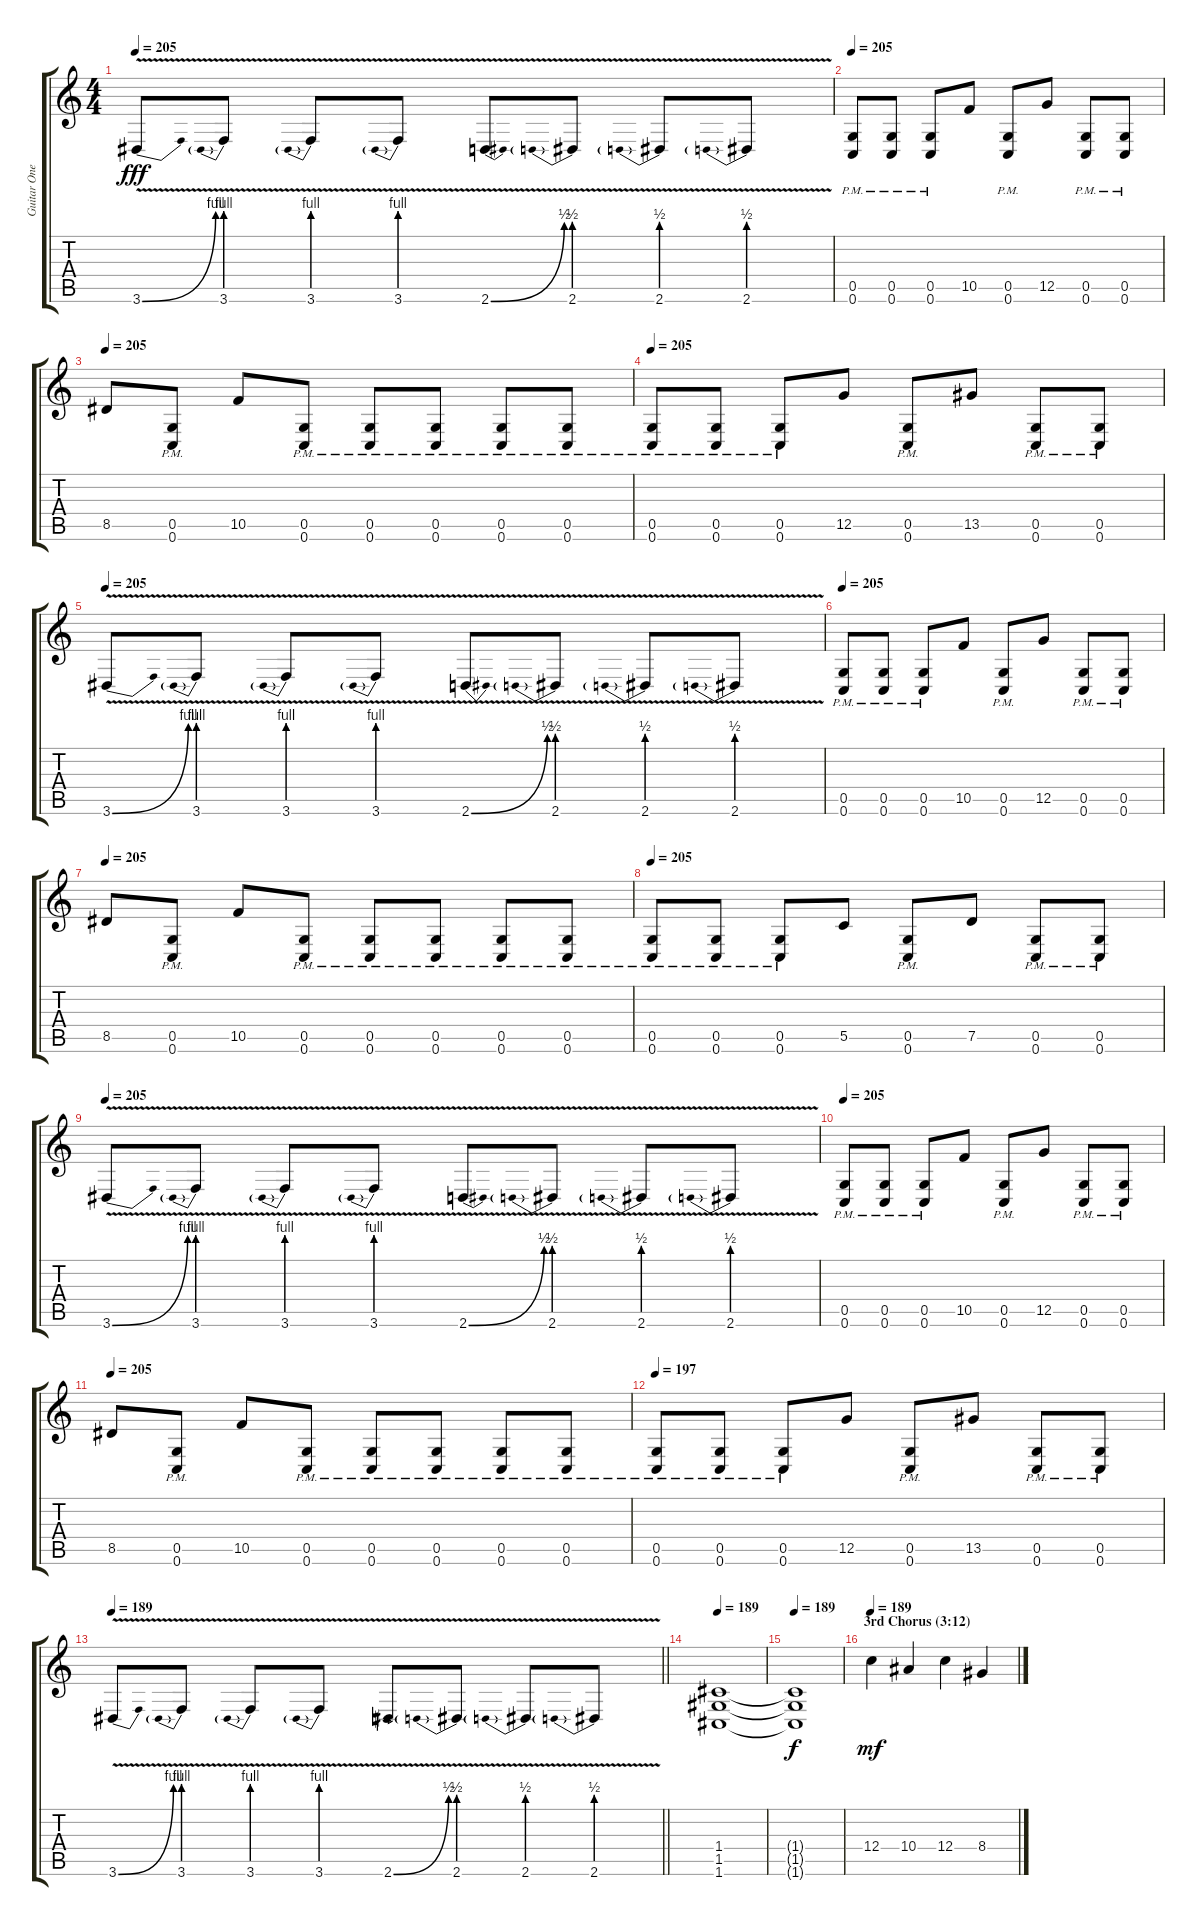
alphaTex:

\track ("Guitar One" "Guitar One") {instrument distortionguitar}
\staff {score tabs}
\tuning (D4 A3 F3 C3 G2 C2) {hide}
\ts (4 4)
\tempo 205
\clef g2
\ks c
3.6{be (bend 0 0 60 4) v}.8{dy fff} 3.6{be (prebend 0 4 60 4) v}.8 3.6{be (prebend 0 4 60 4) v}.8 3.6{be (prebend 0 4 60 4) v}.8 2.6{be (bend 0 0 60 2) v}.8 2.6{be (prebend 0 2 60 2) v}.8 2.6{be (prebend 0 2 60 2) v}.8 2.6{be (prebend 0 2 60 2) v}.8 |
\tempo 205
(0.5{pm} 0.6{pm}).8 (0.5{pm} 0.6{pm}).8 (0.5{pm} 0.6{pm}).8 10.5.8 (0.5{pm} 0.6{pm}).8 12.5.8 (0.5{pm} 0.6{pm}).8 (0.5{pm} 0.6{pm}).8 |
\tempo 205
8.5.8 (0.5{pm} 0.6{pm}).8 10.5.8 (0.5{pm} 0.6{pm}).8 (0.5{pm} 0.6{pm}).8 (0.5{pm} 0.6{pm}).8 (0.5{pm} 0.6{pm}).8 (0.5{pm} 0.6{pm}).8 |
\tempo 205
(0.5{pm} 0.6{pm}).8 (0.5{pm} 0.6{pm}).8 (0.5{pm} 0.6{pm}).8 12.5.8 (0.5{pm} 0.6{pm}).8 13.5.8 (0.5{pm} 0.6{pm}).8 (0.5{pm} 0.6{pm}).8 |
\tempo 205
3.6{be (bend 0 0 60 4) v}.8 3.6{be (prebend 0 4 60 4) v}.8 3.6{be (prebend 0 4 60 4) v}.8 3.6{be (prebend 0 4 60 4) v}.8 2.6{be (bend 0 0 60 2) v}.8 2.6{be (prebend 0 2 60 2) v}.8 2.6{be (prebend 0 2 60 2) v}.8 2.6{be (prebend 0 2 60 2) v}.8 |
\tempo 205
(0.5{pm} 0.6{pm}).8 (0.5{pm} 0.6{pm}).8 (0.5{pm} 0.6{pm}).8 10.5.8 (0.5{pm} 0.6{pm}).8 12.5.8 (0.5{pm} 0.6{pm}).8 (0.5{pm} 0.6{pm}).8 |
\tempo 205
8.5.8 (0.5{pm} 0.6{pm}).8 10.5.8 (0.5{pm} 0.6{pm}).8 (0.5{pm} 0.6{pm}).8 (0.5{pm} 0.6{pm}).8 (0.5{pm} 0.6{pm}).8 (0.5{pm} 0.6{pm}).8 |
\tempo 205
(0.5{pm} 0.6{pm}).8 (0.5{pm} 0.6{pm}).8 (0.5{pm} 0.6{pm}).8 5.5.8 (0.5{pm} 0.6{pm}).8 7.5.8 (0.5{pm} 0.6{pm}).8 (0.5{pm} 0.6{pm}).8 |
\tempo 205
3.6{be (bend 0 0 60 4) v}.8 3.6{be (prebend 0 4 60 4) v}.8 3.6{be (prebend 0 4 60 4) v}.8 3.6{be (prebend 0 4 60 4) v}.8 2.6{be (bend 0 0 60 2) v}.8 2.6{be (prebend 0 2 60 2) v}.8 2.6{be (prebend 0 2 60 2) v}.8 2.6{be (prebend 0 2 60 2) v}.8 |
\tempo 205
(0.5{pm} 0.6{pm}).8 (0.5{pm} 0.6{pm}).8 (0.5{pm} 0.6{pm}).8 10.5.8 (0.5{pm} 0.6{pm}).8 12.5.8 (0.5{pm} 0.6{pm}).8 (0.5{pm} 0.6{pm}).8 |
\tempo 205
8.5.8 (0.5{pm} 0.6{pm}).8 10.5.8 (0.5{pm} 0.6{pm}).8 (0.5{pm} 0.6{pm}).8 (0.5{pm} 0.6{pm}).8 (0.5{pm} 0.6{pm}).8 (0.5{pm} 0.6{pm}).8 |
\tempo 197
(0.5{pm} 0.6{pm}).8 (0.5{pm} 0.6{pm}).8 (0.5{pm} 0.6{pm}).8 12.5.8 (0.5{pm} 0.6{pm}).8 13.5.8 (0.5{pm} 0.6{pm}).8 (0.5{pm} 0.6{pm}).8 |
\tempo 189
\barLineRight lightlight
3.6{be (bend 0 0 60 4) v}.8 3.6{be (prebend 0 4 60 4) v}.8 3.6{be (prebend 0 4 60 4) v}.8 3.6{be (prebend 0 4 60 4) v}.8 2.6{be (bend 0 0 60 2) v}.8 2.6{be (prebend 0 2 60 2) v}.8 2.6{be (prebend 0 2 60 2) v}.8 2.6{be (prebend 0 2 60 2) v}.8 |
\tempo 189
(1.4 1.5 1.6).1 |
\tempo 189
(1.4{t} 1.5{t} 1.6{t}).1{dy f volume 14} |
\section ("" "3rd Chorus (3:12)")
\tempo 189
12.4.4{dy mf volume 16 balance 8} 10.4.4 12.4.4 8.4.4
